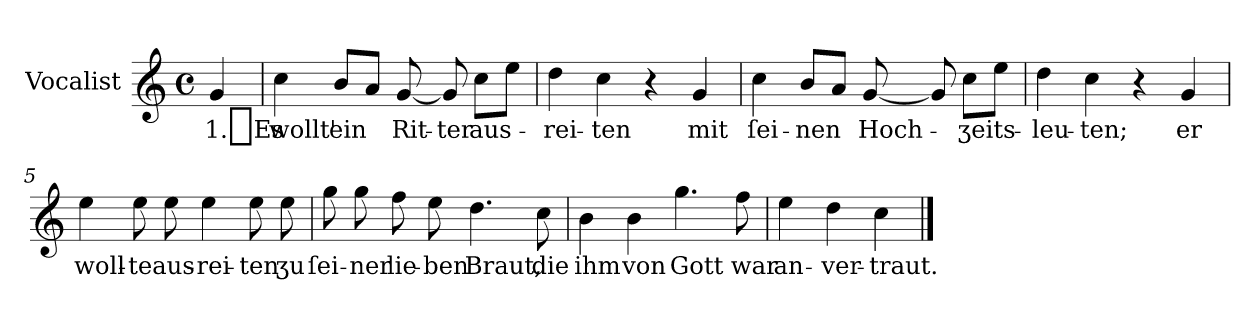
**kern	**text
*part1	*part1
*staff1	*staff1
*I"Vocalist	*
*k[]	*
*C:	*
*M4/4	*
*met(c)	*
=	=
4g	1._Es
=1	=1
4cc	wollt'
8bL	ein
8aJ	.
[8g	Rit-
8g]	-ter
8ccL	aus-
8eeJ	.
=2	=2
4dd	-rei-
4cc	-ten
4r	.
4g	mit
=3	=3
4cc	ſei-
8bL	-nen
8aJ	.
[8g	Hoch-
8g]	.
8ccL	-ʒeits-
8eeJ	.
=4	=4
4dd	-leu-
4cc	-ten;
4r	.
4g	er
=5	=5
4ee	woll-
8ee	-te
8ee	aus-
4ee	-rei-
8ee	-ten
8ee	ʒu
=6	=6
8gg	ſei-
8gg	-ner
8ff	lie-
8ee	-ben
4.dd	Braut,
8cc	die
=7	=7
4b	ihm
4b	von
4.gg	Gott
8ff	war
=8	=8
4ee	an-
4dd	-ver-
4cc	-traut.
==	==
*-	*-
